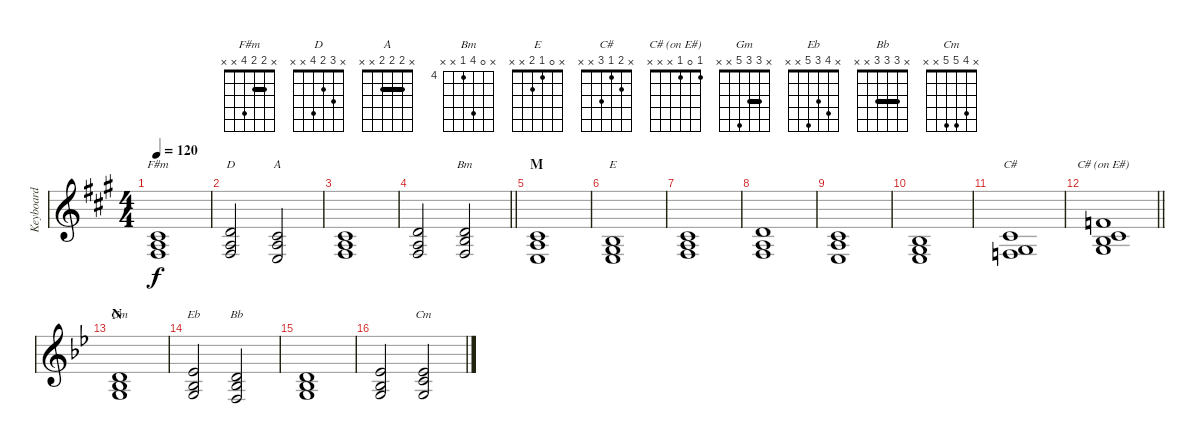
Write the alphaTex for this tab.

\track ("Keyboard" "Keyboard") {instrument lead1square}
\staff {score}
\tuning (E4 B3 G3 D3 A2 E2) {hide}
\chord ("F#m" x 2 2 4 x x) {barre 2}
\chord ("D" x 3 2 4 x x)
\chord ("A" x 2 2 2 x x) {barre 2}
\chord ("Bm" x 0 7 4 x x) {firstfret 4}
\chord ("E" x 0 1 2 x x)
\chord ("C#" x 2 1 3 x x)
\chord ("C# (on E#)" 1 0 1 x x x)
\chord ("Gm" x 3 3 5 x x) {barre 3}
\chord ("Eb" x 4 3 5 x x)
\chord ("Bb" x 3 3 3 x x) {barre 3}
\chord ("Cm" x 4 5 5 x x)
\ts (4 4)
\tempo 120
\clef g2
\ks f#minor
(2.2 2.3 4.4).1{ch "F#m" dy f} |
(3.2 2.3 4.4).2{ch "D"} (2.2 2.3 2.4).2{ch "A"} |
(2.2 2.3 4.4).1 |
\barLineRight lightlight
(3.2 2.3 4.4).2 (0.2 7.3 4.4).2{ch "Bm"} |
\section ("" "M")
(2.2 2.3 2.4).1 |
(0.2 1.3 2.4).1{ch "E"} |
(2.2 2.3 4.4).1 |
(3.2 2.3 4.4).1 |
(2.2 2.3 2.4).1 |
(0.2 1.3 2.4).1 |
(2.2 1.3 3.4).1{ch "C#"} |
\barLineRight lightlight
(1.1 0.2 1.3 11.4).1{ch "C# (on E#)"} |
\section ("" "N")
\ks gminor
(3.2 3.3 5.4).1{ch "Gm"} |
(4.2 3.3 5.4).2{ch "Eb"} (3.2 3.3 3.4).2{ch "Bb"} |
(3.2 3.3 5.4).1 |
(4.2 3.3 5.4).2 (4.2 5.3 5.4).2{ch "Cm"}
